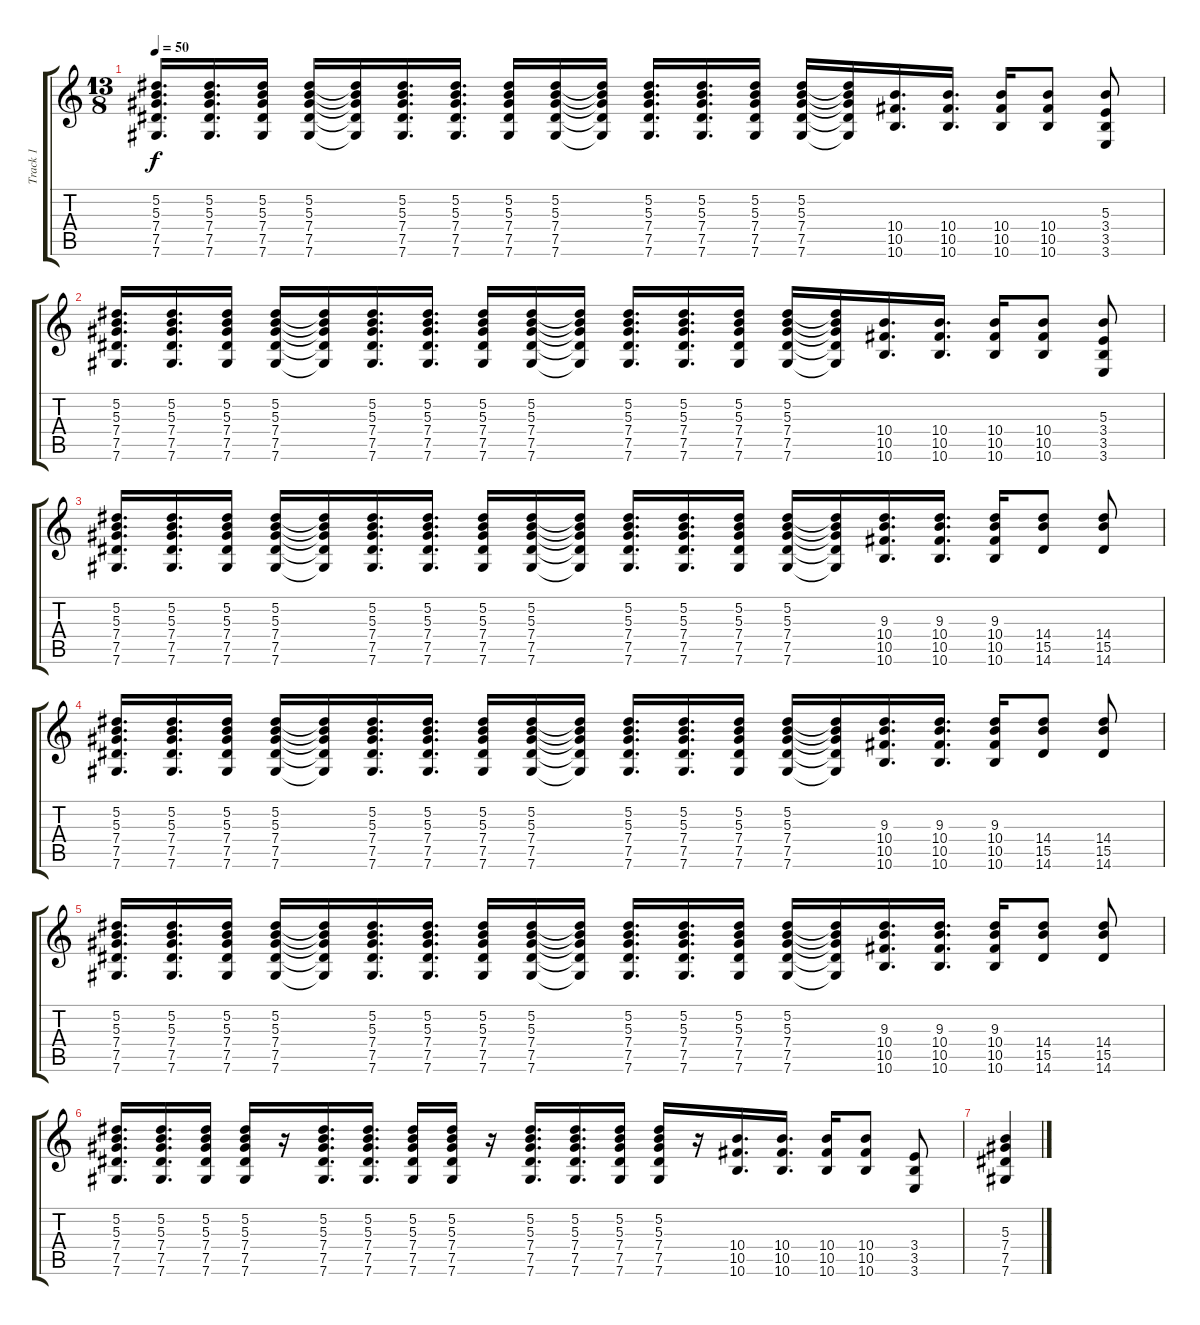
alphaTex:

\track ("Track 1" "Track 1") {instrument distortionguitar}
\staff {score tabs}
\tuning (Eb4 Bb3 Gb3 Db3 Ab2 Db2) {hide}
\ts (13 8)
\tempo 50
\clef g2
\ks c
(5.2 5.3 7.4 7.5 7.6).16{d dy f} (5.2 5.3 7.4 7.5 7.6).16{d} (5.2 5.3 7.4 7.5 7.6).16 (5.2 5.3 7.4 7.5 7.6).16 (5.2{t} 5.3{t} 7.4{t} 7.5{t} 7.6{t}).16 (5.2 5.3 7.4 7.5 7.6).16{d} (5.2 5.3 7.4 7.5 7.6).16{d} (5.2 5.3 7.4 7.5 7.6).16 (5.2 5.3 7.4 7.5 7.6).16 (5.2{t} 5.3{t} 7.4{t} 7.5{t} 7.6{t}).16 (5.2 5.3 7.4 7.5 7.6).16{d} (5.2 5.3 7.4 7.5 7.6).16{d} (5.2 5.3 7.4 7.5 7.6).16 (5.2 5.3 7.4 7.5 7.6).16 (5.2{t} 5.3{t} 7.4{t} 7.5{t} 7.6{t}).16 (10.4 10.5 10.6).16{d} (10.4 10.5 10.6).16{d} (10.4 10.5 10.6).16 (10.4 10.5 10.6).8 (5.3 3.4 3.5 3.6).8 |
(5.2 5.3 7.4 7.5 7.6).16{d} (5.2 5.3 7.4 7.5 7.6).16{d} (5.2 5.3 7.4 7.5 7.6).16 (5.2 5.3 7.4 7.5 7.6).16 (5.2{t} 5.3{t} 7.4{t} 7.5{t} 7.6{t}).16 (5.2 5.3 7.4 7.5 7.6).16{d} (5.2 5.3 7.4 7.5 7.6).16{d} (5.2 5.3 7.4 7.5 7.6).16 (5.2 5.3 7.4 7.5 7.6).16 (5.2{t} 5.3{t} 7.4{t} 7.5{t} 7.6{t}).16 (5.2 5.3 7.4 7.5 7.6).16{d} (5.2 5.3 7.4 7.5 7.6).16{d} (5.2 5.3 7.4 7.5 7.6).16 (5.2 5.3 7.4 7.5 7.6).16 (5.2{t} 5.3{t} 7.4{t} 7.5{t} 7.6{t}).16 (10.4 10.5 10.6).16{d} (10.4 10.5 10.6).16{d} (10.4 10.5 10.6).16 (10.4 10.5 10.6).8 (5.3 3.4 3.5 3.6).8 |
(5.2 5.3 7.4 7.5 7.6).16{d} (5.2 5.3 7.4 7.5 7.6).16{d} (5.2 5.3 7.4 7.5 7.6).16 (5.2 5.3 7.4 7.5 7.6).16 (5.2{t} 5.3{t} 7.4{t} 7.5{t} 7.6{t}).16 (5.2 5.3 7.4 7.5 7.6).16{d} (5.2 5.3 7.4 7.5 7.6).16{d} (5.2 5.3 7.4 7.5 7.6).16 (5.2 5.3 7.4 7.5 7.6).16 (5.2{t} 5.3{t} 7.4{t} 7.5{t} 7.6{t}).16 (5.2 5.3 7.4 7.5 7.6).16{d} (5.2 5.3 7.4 7.5 7.6).16{d} (5.2 5.3 7.4 7.5 7.6).16 (5.2 5.3 7.4 7.5 7.6).16 (5.2{t} 5.3{t} 7.4{t} 7.5{t} 7.6{t}).16 (9.3 10.4 10.5 10.6).16{d} (9.3 10.4 10.5 10.6).16{d} (9.3 10.4 10.5 10.6).16 (14.4 15.5 14.6).8 (14.4 15.5 14.6).8 |
(5.2 5.3 7.4 7.5 7.6).16{d} (5.2 5.3 7.4 7.5 7.6).16{d} (5.2 5.3 7.4 7.5 7.6).16 (5.2 5.3 7.4 7.5 7.6).16 (5.2{t} 5.3{t} 7.4{t} 7.5{t} 7.6{t}).16 (5.2 5.3 7.4 7.5 7.6).16{d} (5.2 5.3 7.4 7.5 7.6).16{d} (5.2 5.3 7.4 7.5 7.6).16 (5.2 5.3 7.4 7.5 7.6).16 (5.2{t} 5.3{t} 7.4{t} 7.5{t} 7.6{t}).16 (5.2 5.3 7.4 7.5 7.6).16{d} (5.2 5.3 7.4 7.5 7.6).16{d} (5.2 5.3 7.4 7.5 7.6).16 (5.2 5.3 7.4 7.5 7.6).16 (5.2{t} 5.3{t} 7.4{t} 7.5{t} 7.6{t}).16 (9.3 10.4 10.5 10.6).16{d} (9.3 10.4 10.5 10.6).16{d} (9.3 10.4 10.5 10.6).16 (14.4 15.5 14.6).8 (14.4 15.5 14.6).8 |
(5.2 5.3 7.4 7.5 7.6).16{d} (5.2 5.3 7.4 7.5 7.6).16{d} (5.2 5.3 7.4 7.5 7.6).16 (5.2 5.3 7.4 7.5 7.6).16 (5.2{t} 5.3{t} 7.4{t} 7.5{t} 7.6{t}).16 (5.2 5.3 7.4 7.5 7.6).16{d} (5.2 5.3 7.4 7.5 7.6).16{d} (5.2 5.3 7.4 7.5 7.6).16 (5.2 5.3 7.4 7.5 7.6).16 (5.2{t} 5.3{t} 7.4{t} 7.5{t} 7.6{t}).16 (5.2 5.3 7.4 7.5 7.6).16{d} (5.2 5.3 7.4 7.5 7.6).16{d} (5.2 5.3 7.4 7.5 7.6).16 (5.2 5.3 7.4 7.5 7.6).16 (5.2{t} 5.3{t} 7.4{t} 7.5{t} 7.6{t}).16 (9.3 10.4 10.5 10.6).16{d} (9.3 10.4 10.5 10.6).16{d} (9.3 10.4 10.5 10.6).16 (14.4 15.5 14.6).8 (14.4 15.5 14.6).8 |
(5.2 5.3 7.4 7.5 7.6).16{d} (5.2 5.3 7.4 7.5 7.6).16{d} (5.2 5.3 7.4 7.5 7.6).16 (5.2 5.3 7.4 7.5 7.6).16 r.16 (5.2 5.3 7.4 7.5 7.6).16{d} (5.2 5.3 7.4 7.5 7.6).16{d} (5.2 5.3 7.4 7.5 7.6).16 (5.2 5.3 7.4 7.5 7.6).16 r.16 (5.2 5.3 7.4 7.5 7.6).16{d} (5.2 5.3 7.4 7.5 7.6).16{d} (5.2 5.3 7.4 7.5 7.6).16 (5.2 5.3 7.4 7.5 7.6).16 r.16 (10.4 10.5 10.6).16{d} (10.4 10.5 10.6).16{d} (10.4 10.5 10.6).16 (10.4 10.5 10.6).8 (3.4 3.5 3.6).8 |
(5.3 7.4 7.5 7.6).4
